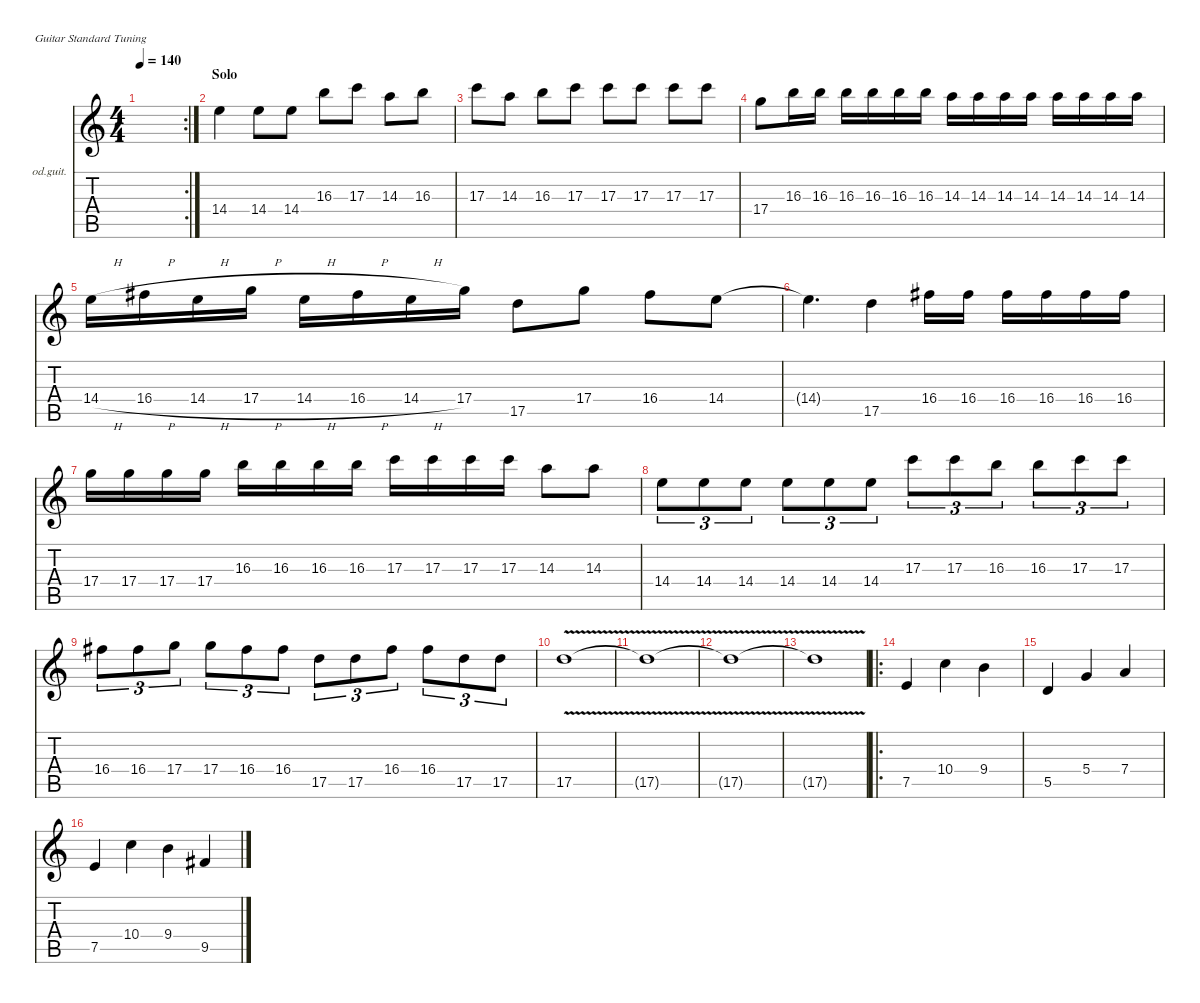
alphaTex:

\defaultSystemsLayout 4
\hideDynamics
\bracketExtendMode nobrackets
\firstSystemTrackNameOrientation horizontal
\otherSystemsTrackNameOrientation horizontal
\track ("Solo Guitar" "od.guit.") {instrument overdrivenguitar}
\staff {score tabs}
\tuning (E4 B3 G3 D3 A2 E2)
\rc 2
\ts (4 4)
\tempo 140
\clef g2
\ks c
|
\section ("" "Solo")
14.4.4 14.4.8 14.4.8 16.3.8 17.3.8 14.3.8 16.3.8 |
17.3.8 14.3.8 16.3.8 17.3.8 17.3.8 17.3.8 17.3.8 17.3.8 |
17.4.8 16.3.16 16.3.16 16.3.16 16.3.16 16.3.16 16.3.16 14.3.16 14.3.16 14.3.16 14.3.16 14.3.16 14.3.16 14.3.16 14.3.16 |
14.4{h}.16 16.4{h acc #}.16 14.4{h}.16 17.4{h}.16 14.4{h}.16 16.4{h acc #}.16 14.4{h}.16 17.4.16 17.5.8 17.4.8 16.4{acc #}.8 14.4.8 |
14.4{t}.4{d} 17.5.4 16.4{acc #}.16 16.4{acc #}.16 16.4{acc #}.16 16.4{acc #}.16 16.4{acc #}.16 16.4{acc #}.16 |
17.4.16 17.4.16 17.4.16 17.4.16 16.3.16 16.3.16 16.3.16 16.3.16 17.3.16 17.3.16 17.3.16 17.3.16 14.3.8 14.3.8 |
14.4.8{tu (3 2)} 14.4.8{tu (3 2)} 14.4.8{tu (3 2)} 14.4.8{tu (3 2)} 14.4.8{tu (3 2)} 14.4.8{tu (3 2)} 17.3.8{tu (3 2)} 17.3.8{tu (3 2)} 16.3.8{tu (3 2)} 16.3.8{tu (3 2)} 17.3.8{tu (3 2)} 17.3.8{tu (3 2)} |
16.4{acc #}.8{tu (3 2)} 16.4{acc #}.8{tu (3 2)} 17.4.8{tu (3 2)} 17.4.8{tu (3 2)} 16.4{acc #}.8{tu (3 2)} 16.4{acc #}.8{tu (3 2)} 17.5.8{tu (3 2)} 17.5.8{tu (3 2)} 16.4{acc #}.8{tu (3 2)} 16.4{acc #}.8{tu (3 2)} 17.5.8{tu (3 2)} 17.5.8{tu (3 2)} |
17.5{v}.1{dy mf} |
17.5{v t}.1 |
17.5{v t}.1 |
17.5{v t}.1 |
\ro
7.5.4 10.4.4 9.4.4 |
5.5.4 5.4.4 7.4.4 |
7.5.4 10.4.4 9.4.4 9.5{acc #}.4
